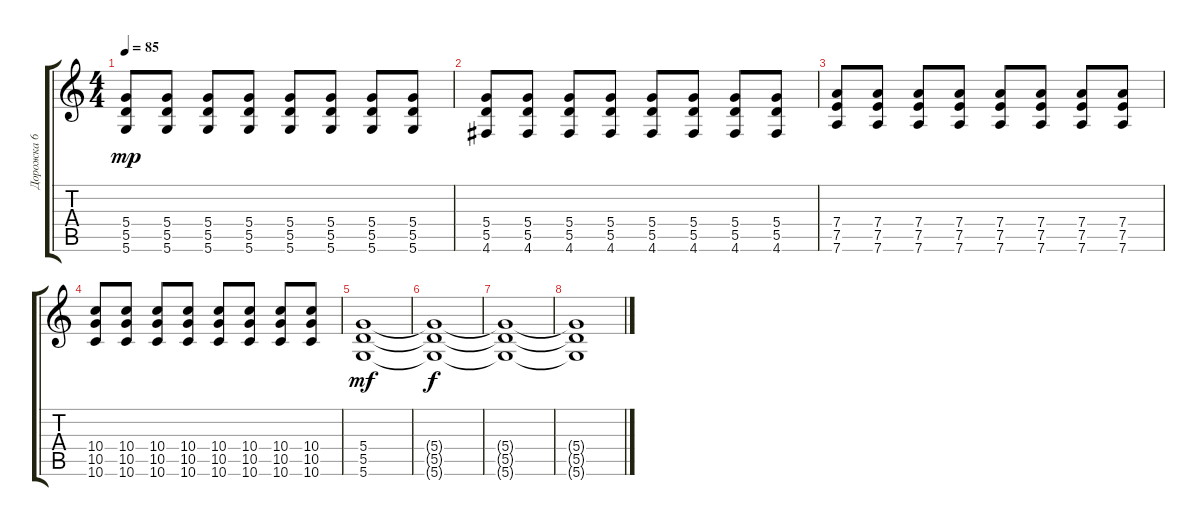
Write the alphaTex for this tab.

\track ("Дорожка 6" "Дорожка 6") {instrument distortionguitar}
\staff {score tabs}
\tuning (E4 B3 G3 D3 A2 D2) {hide}
\ts (4 4)
\tempo 85
\clef g2
\ks c
(5.4 5.5 5.6).8{dy mp} (5.4 5.5 5.6).8 (5.4 5.5 5.6).8 (5.4 5.5 5.6).8 (5.4 5.5 5.6).8 (5.4 5.5 5.6).8 (5.4 5.5 5.6).8 (5.4 5.5 5.6).8 |
(5.4 5.5 4.6).8 (5.4 5.5 4.6).8 (5.4 5.5 4.6).8 (5.4 5.5 4.6).8 (5.4 5.5 4.6).8 (5.4 5.5 4.6).8 (5.4 5.5 4.6).8 (5.4 5.5 4.6).8 |
(7.4 7.5 7.6).8 (7.4 7.5 7.6).8 (7.4 7.5 7.6).8 (7.4 7.5 7.6).8 (7.4 7.5 7.6).8 (7.4 7.5 7.6).8 (7.4 7.5 7.6).8 (7.4 7.5 7.6).8 |
(10.4 10.5 10.6).8 (10.4 10.5 10.6).8 (10.4 10.5 10.6).8 (10.4 10.5 10.6).8 (10.4 10.5 10.6).8 (10.4 10.5 10.6).8 (10.4 10.5 10.6).8 (10.4 10.5 10.6).8 |
(5.4 5.5 5.6).1{dy mf volume 0} |
(5.4{t} 5.5{t} 5.6{t}).1{dy f} |
(5.4{t} 5.5{t} 5.6{t}).1 |
(5.4{t} 5.5{t} 5.6{t}).1
